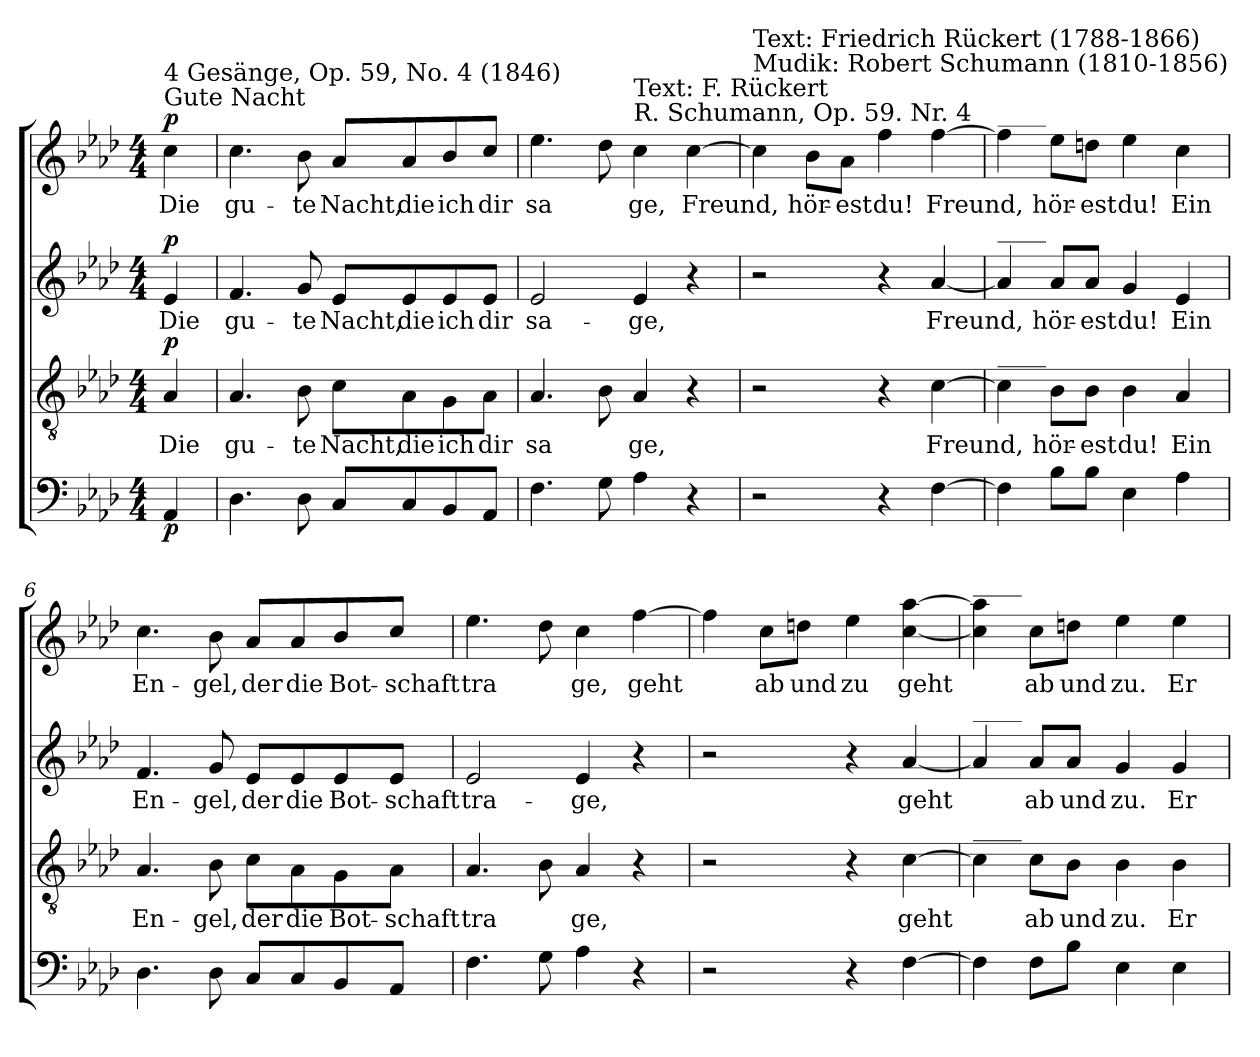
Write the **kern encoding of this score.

**kern	**dynam	**kern	**text	**dynam	**kern	**text	**dynam	**kern	**text	**dynam
*part4	*part4	*part3	*part3	*part3	*part2	*part2	*part2	*part1	*part1	*part1
*staff4	*staff4	*staff3	*staff3	*staff3	*staff2	*staff2	*staff2	*staff1	*staff1	*staff1
*clefF4	*	*clefGv2	*	*	*clefG2	*	*	*clefG2	*	*
*k[b-e-a-d-]	*	*k[b-e-a-d-]	*	*	*k[b-e-a-d-]	*	*	*k[b-e-a-d-]	*	*
*A-:	*	*A-:	*	*	*A-:	*	*	*A-:	*	*
*M4/4	*	*M4/4	*	*	*M4/4	*	*	*M4/4	*	*
*MM120	*	*MM120	*	*	*MM120	*	*	*MM120	*	*
=1	=1	=1	=1	=1	=1	=1	=1	=1	=1	=1
!	!	!	!	!	!	!	!	!LO:TX:a:t=Gute Nacht	!	!
!	!	!	!	!	!	!	!	!LO:TX:a:t=4 Gesänge, Op. 59, No. 4 (1846)	!	!
!	!LO:DY:b	!	!LO:LY:b	!LO:DY:b	!	!LO:LY:b	!LO:DY:b	!	!LO:LY:b	!LO:DY:b
4AA-/	p	4A-/	Die	p	4e-/	Die	p	4cc\	Die	p
=2	=2	=2	=2	=2	=2	=2	=2	=2	=2	=2
!	!	!	!LO:LY:b	!	!	!LO:LY:b	!	!	!LO:LY:b	!
4.D-\	.	4.A-/	gu-	.	4.f/	gu-	.	4.cc\	gu-	.
!	!	!	!LO:LY:b	!	!	!LO:LY:b	!	!	!LO:LY:b	!
8D-\	.	8B-\	-te	.	8g/	-te	.	8b-\	-te	.
!	!	!	!LO:LY:b	!	!	!LO:LY:b	!	!	!LO:LY:b	!
8C/L	.	8c\L	Nacht,	.	8e-/L	Nacht,	.	8a-/L	Nacht,	.
!	!	!	!LO:LY:b	!	!	!LO:LY:b	!	!	!LO:LY:b	!
8C/	.	8A-\	die	.	8e-/	die	.	8a-/	die	.
!	!	!	!LO:LY:b	!	!	!LO:LY:b	!	!	!LO:LY:b	!
8BB-/	.	8G\	ich	.	8e-/	ich	.	8b-/	ich	.
!	!	!	!LO:LY:b	!	!	!LO:LY:b	!	!	!LO:LY:b	!
8AA-/J	.	8A-\J	dir	.	8e-/J	dir	.	8cc/J	dir	.
=3	=3	=3	=3	=3	=3	=3	=3	=3	=3	=3
!	!	!	!LO:LY:b	!	!	!LO:LY:b	!	!	!LO:LY:b	!
4.F\	.	4.A-/	sa	.	2e-/	sa-	.	4.ee-\	sa	.
8G\	.	8B-\	.	.	.	.	.	8dd-\	.	.
!	!	!	!	!	!	!	!	!LO:TX:a:t=R. Schumann, Op. 59. Nr. 4	!	!
!	!	!	!	!	!	!	!	!LO:TX:a:t=Text&colon; F. Rückert	!	!
!	!	!	!LO:LY:b	!	!	!LO:LY:b	!	!	!LO:LY:b	!
4A-\	.	4A-/	ge,	.	4e-/	-ge,	.	4cc\	ge,	.
!	!	!	!	!	!	!	!	!	!LO:LY:b	!
4r	.	4r	.	.	4r	.	.	[4cc\	Freund,	.
=4	=4	=4	=4	=4	=4	=4	=4	=4	=4	=4
!	!	!	!	!	!	!	!	!LO:TX:a:t=Mudik&colon; Robert Schumann (1810-1856)	!	!
!	!	!	!	!	!	!	!	!LO:TX:a:t=Text&colon; Friedrich Rückert (1788-1866)	!	!
2r	.	2r	.	.	2r	.	.	4cc\]	.	.
!	!	!	!	!	!	!	!	!	!LO:LY:b	!
.	.	.	.	.	.	.	.	8b-\L	hör-	.
!	!	!	!	!	!	!	!	!	!LO:LY:b	!
.	.	.	.	.	.	.	.	8a-\J	-est	.
!	!	!	!	!	!	!	!	!	!LO:LY:b	!
4r	.	4r	.	.	4r	.	.	4ff\	du!	.
!	!	!	!LO:LY:b	!	!	!LO:LY:b	!	!	!LO:LY:b	!
[4F\	.	[4c\	Freund,	.	[4a-/	Freund,	.	[4ff\	Freund,	.
!!LO:LB:g=z
=5	=5	=5	=5	=5	=5	=5	=5	=5	=5	=5
!	!	!	!	!	!	!	!	!LO:TX:a:t=____	!	!
!	!	!	!	!	!LO:TX:a:t=____	!	!	!	!	!
!	!	!LO:TX:a:t=____	!	!	!	!	!	!	!	!
4F\]	.	4c\]	.	.	4a-/]	.	.	4ff\]	.	.
!	!	!	!LO:LY:b	!	!	!LO:LY:b	!	!	!LO:LY:b	!
8B-\L	.	8B-\L	hör-	.	8a-/L	hör-	.	8ee-\L	hör-	.
!	!	!	!LO:LY:b	!	!	!LO:LY:b	!	!	!LO:LY:b	!
8B-\J	.	8B-\J	-est	.	8a-/J	-est	.	8ddn\J	-est	.
!	!	!	!LO:LY:b	!	!	!LO:LY:b	!	!	!LO:LY:b	!
4E-\	.	4B-\	du!	.	4g/	du!	.	4ee-\	du!	.
!	!	!	!LO:LY:b	!	!	!LO:LY:b	!	!	!LO:LY:b	!
4A-\	.	4A-/	Ein	.	4e-/	Ein	.	4cc\	Ein	.
=6	=6	=6	=6	=6	=6	=6	=6	=6	=6	=6
!	!	!	!LO:LY:b	!	!	!LO:LY:b	!	!	!LO:LY:b	!
4.D-\	.	4.A-/	En-	.	4.f/	En-	.	4.cc\	En-	.
!	!	!	!LO:LY:b	!	!	!LO:LY:b	!	!	!LO:LY:b	!
8D-\	.	8B-\	-gel,	.	8g/	-gel,	.	8b-\	-gel,	.
!	!	!	!LO:LY:b	!	!	!LO:LY:b	!	!	!LO:LY:b	!
8C/L	.	8c\L	der	.	8e-/L	der	.	8a-/L	der	.
!	!	!	!LO:LY:b	!	!	!LO:LY:b	!	!	!LO:LY:b	!
8C/	.	8A-\	die	.	8e-/	die	.	8a-/	die	.
!	!	!	!LO:LY:b	!	!	!LO:LY:b	!	!	!LO:LY:b	!
8BB-/	.	8G\	Bot-	.	8e-/	Bot-	.	8b-/	Bot-	.
!	!	!	!LO:LY:b	!	!	!LO:LY:b	!	!	!LO:LY:b	!
8AA-/J	.	8A-\J	-schaft	.	8e-/J	-schaft	.	8cc/J	-schaft	.
=7	=7	=7	=7	=7	=7	=7	=7	=7	=7	=7
!	!	!	!LO:LY:b	!	!	!LO:LY:b	!	!	!LO:LY:b	!
4.F\	.	4.A-/	tra	.	2e-/	tra-	.	4.ee-\	tra	.
8G\	.	8B-\	.	.	.	.	.	8dd-\	.	.
!	!	!	!LO:LY:b	!	!	!LO:LY:b	!	!	!LO:LY:b	!
4A-\	.	4A-/	ge,	.	4e-/	-ge,	.	4cc\	ge,	.
!	!	!	!	!	!	!	!	!	!LO:LY:b	!
4r	.	4r	.	.	4r	.	.	[4ff\	geht	.
=8	=8	=8	=8	=8	=8	=8	=8	=8	=8	=8
2r	.	2r	.	.	2r	.	.	4ff\]	.	.
!	!	!	!	!	!	!	!	!	!LO:LY:b	!
.	.	.	.	.	.	.	.	8cc\L	ab	.
!	!	!	!	!	!	!	!	!	!LO:LY:b	!
.	.	.	.	.	.	.	.	8ddn\J	und	.
!	!	!	!	!	!	!	!	!	!LO:LY:b	!
4r	.	4r	.	.	4r	.	.	4ee-\	zu	.
!	!	!	!LO:LY:b	!	!	!LO:LY:b	!	!	!LO:LY:b	!
[4F\	.	[4c\	geht	.	[4a-/	geht	.	[4cc\ [4aa-\	geht	.
!!LO:LB:g=z
=9	=9	=9	=9	=9	=9	=9	=9	=9	=9	=9
!	!	!	!	!	!	!	!	!LO:TX:a:t=____	!	!
!	!	!	!	!	!LO:TX:a:t=____	!	!	!	!	!
!	!	!LO:TX:a:t=____	!	!	!	!	!	!	!	!
4F\]	.	4c\]	.	.	4a-/]	.	.	4cc\] 4aa-\]	.	.
!	!	!	!LO:LY:b	!	!	!LO:LY:b	!	!	!LO:LY:b	!
8F\L	.	8c\L	ab	.	8a-/L	ab	.	8cc\L	ab	.
!	!	!	!LO:LY:b	!	!	!LO:LY:b	!	!	!LO:LY:b	!
8B-\J	.	8B-\J	und	.	8a-/J	und	.	8ddn\J	und	.
!	!	!	!LO:LY:b	!	!	!LO:LY:b	!	!	!LO:LY:b	!
4E-\	.	4B-\	zu.	.	4g/	zu.	.	4ee-\	zu.	.
!	!	!	!LO:LY:b	!	!	!LO:LY:b	!	!	!LO:LY:b	!
4E-\	.	4B-\	Er	.	4g/	Er	.	4ee-\	Er	.
=	=	=	=	=	=	=	=	=	=	=
*-	*-	*-	*-	*-	*-	*-	*-	*-	*-	*-
